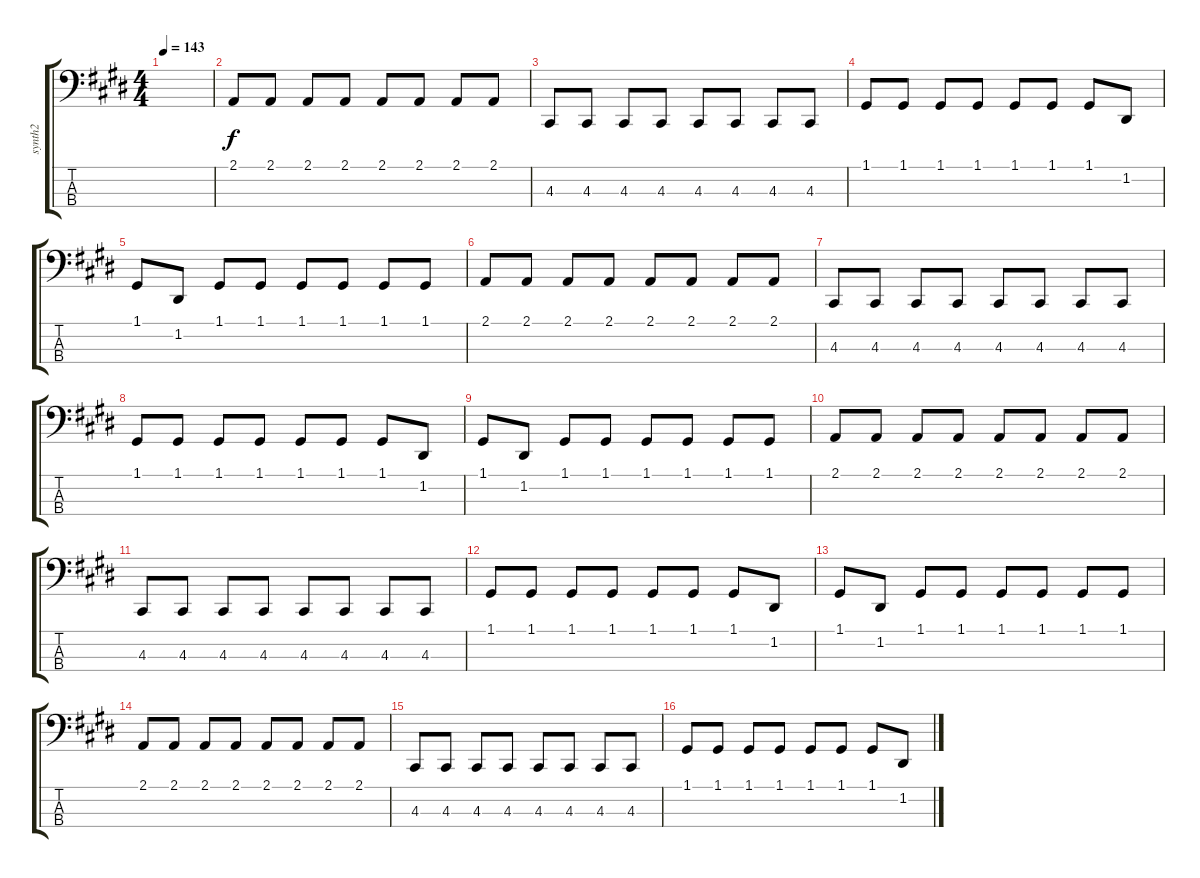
\track ("synth2" "synth2") {instrument lead1square}
\staff {score tabs}
\tuning (G2 D2 A1 E1) {hide}
\ts (4 4)
\tempo 143
\clef f4
\ks c#minor
|
2.1.8 2.1.8 2.1.8 2.1.8 2.1.8 2.1.8 2.1.8 2.1.8 |
4.3.8 4.3.8 4.3.8 4.3.8 4.3.8 4.3.8 4.3.8 4.3.8 |
1.1.8 1.1.8 1.1.8 1.1.8 1.1.8 1.1.8 1.1.8 1.2.8 |
1.1.8 1.2.8 1.1.8 1.1.8 1.1.8 1.1.8 1.1.8 1.1.8 |
2.1.8 2.1.8 2.1.8 2.1.8 2.1.8 2.1.8 2.1.8 2.1.8 |
4.3.8 4.3.8 4.3.8 4.3.8 4.3.8 4.3.8 4.3.8 4.3.8 |
1.1.8 1.1.8 1.1.8 1.1.8 1.1.8 1.1.8 1.1.8 1.2.8 |
1.1.8 1.2.8 1.1.8 1.1.8 1.1.8 1.1.8 1.1.8 1.1.8 |
2.1.8 2.1.8 2.1.8 2.1.8 2.1.8 2.1.8 2.1.8 2.1.8 |
4.3.8 4.3.8 4.3.8 4.3.8 4.3.8 4.3.8 4.3.8 4.3.8 |
1.1.8 1.1.8 1.1.8 1.1.8 1.1.8 1.1.8 1.1.8 1.2.8 |
1.1.8 1.2.8 1.1.8 1.1.8 1.1.8 1.1.8 1.1.8 1.1.8 |
2.1.8 2.1.8 2.1.8 2.1.8 2.1.8 2.1.8 2.1.8 2.1.8 |
4.3.8 4.3.8 4.3.8 4.3.8 4.3.8 4.3.8 4.3.8 4.3.8 |
1.1.8 1.1.8 1.1.8 1.1.8 1.1.8 1.1.8 1.1.8 1.2.8
